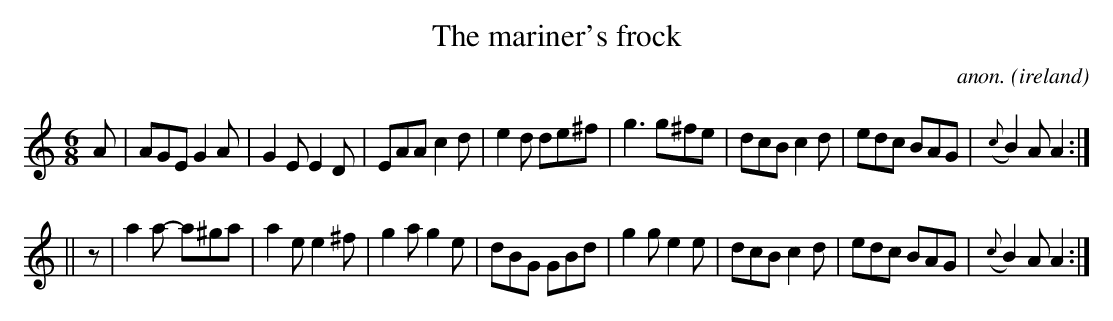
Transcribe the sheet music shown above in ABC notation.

X:1
T:The mariner's frock
O:ireland
C:anon.
M:6/8
L:1/8
K:Am
A|AGE G2A|G2E E2D|EAA c2d|e2d de^f|g3 g^fe|dcB c2d|edc BAG|({c}B2)A A2:|
||z|a2a- a^ga|a2e e2^f|g2a g2e|dBG GBd|g2g e2e|dcB c2d|edc BAG|({c}B2)A A2:|
